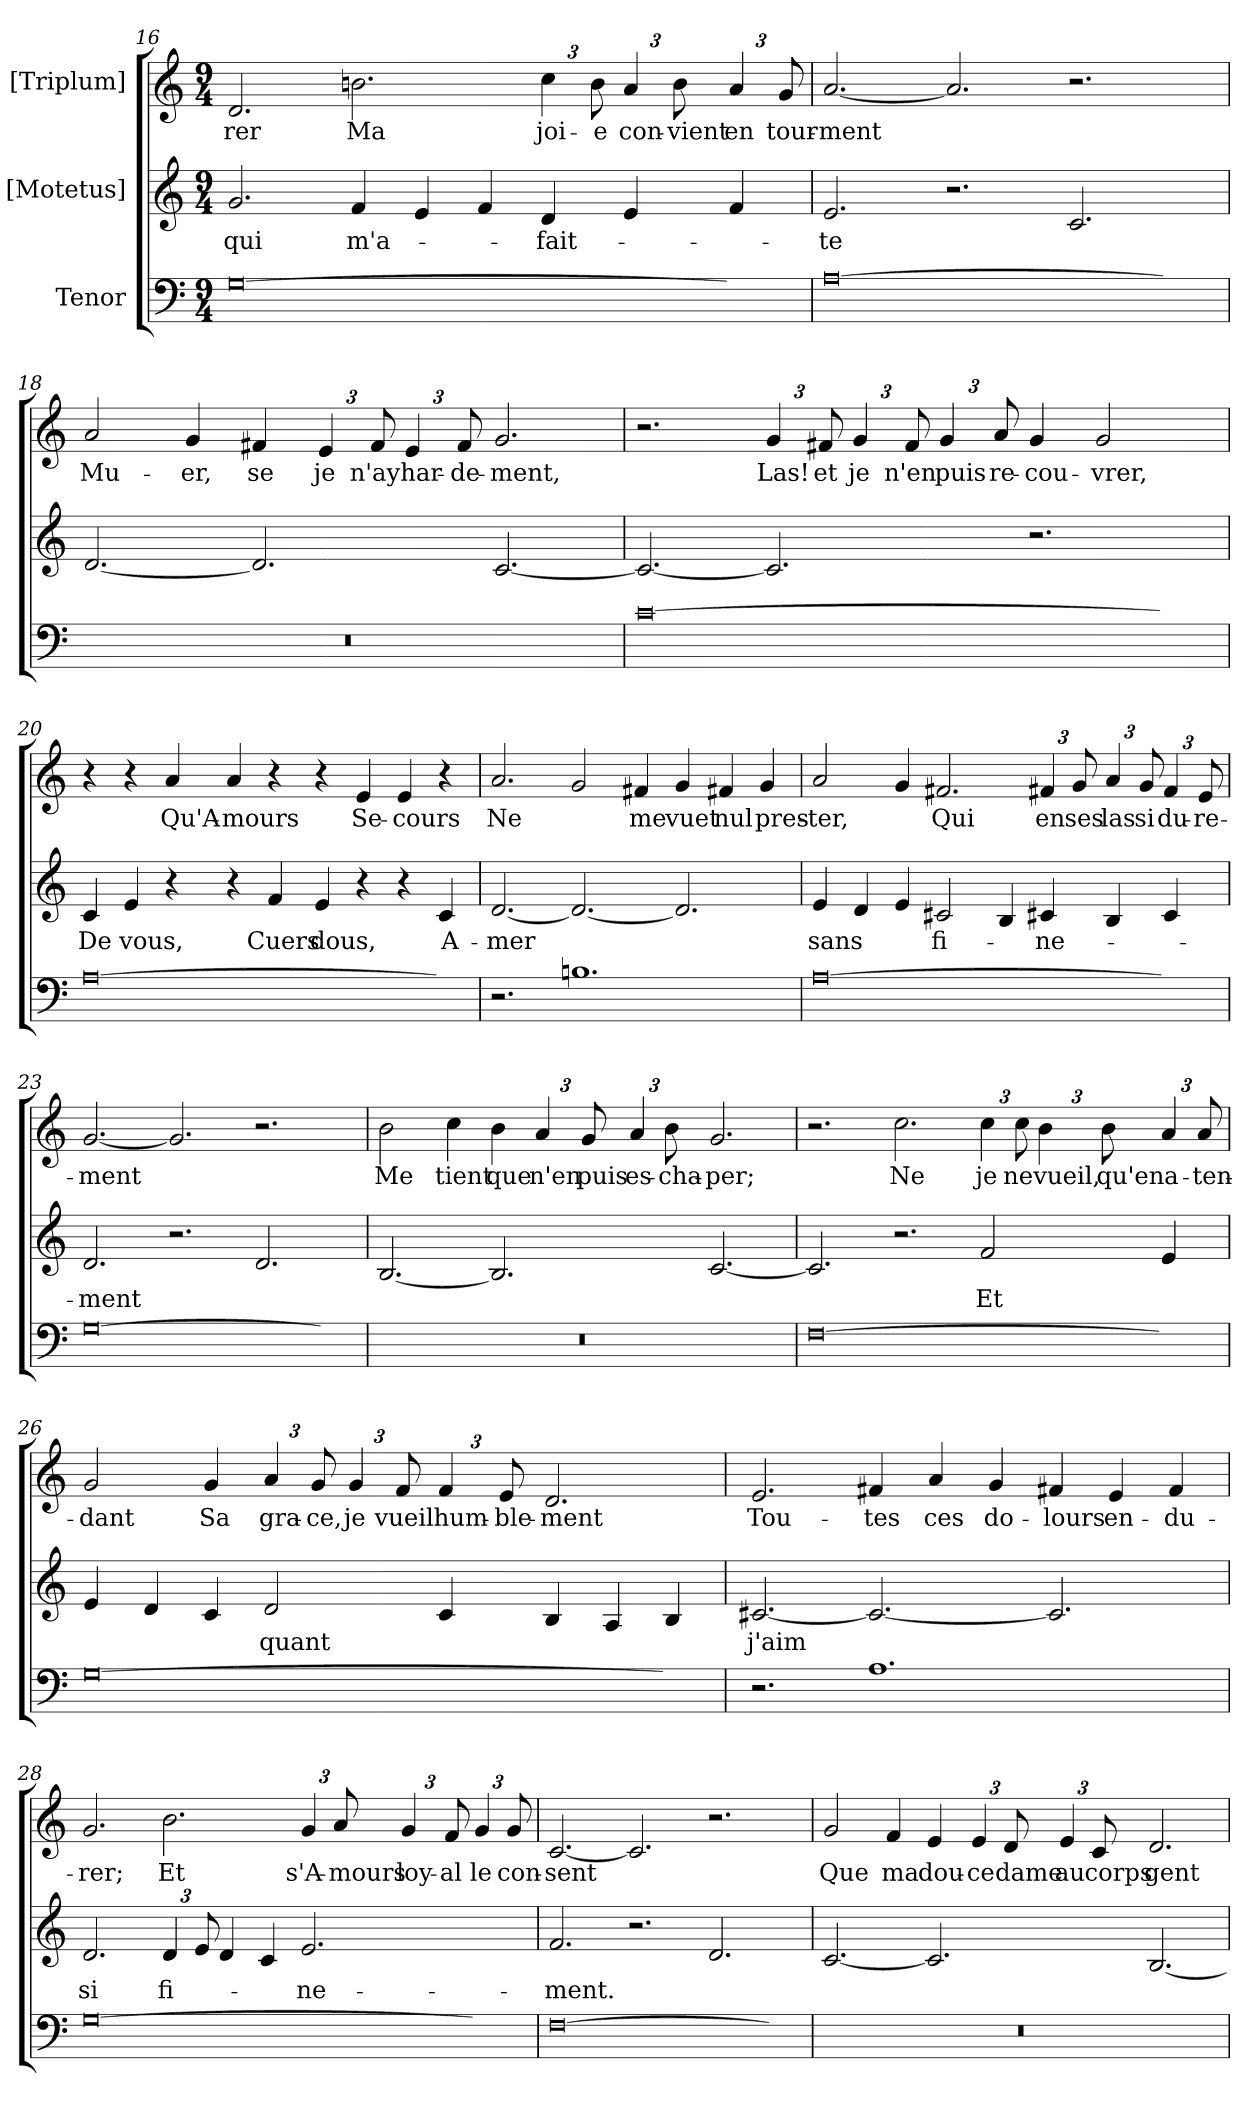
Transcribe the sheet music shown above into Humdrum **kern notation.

**kern	**kern	**text	**kern	**text
*part3	*part2	*part2	*part1	*part1
*staff3	*staff2	*staff2	*staff1	*staff1
*I"Tenor	*I"[Motetus]	*	*I"[Triplum]	*
*clefF4	*clefG2	*	*clefG2	*
*k[]	*k[]	*	*k[]	*
*M9/4	*M9/4	*	*M9/4	*
=16	=16	=16	=16	=16
[0G	2.g/	qui	2.d/	-rer
.	4f/	m'a-	2.bn\	Ma
.	4e/	.	.	.
.	4f/	.	.	.
*	*	*	*Xbrackettup	*
.	4d/	-fait-	6cc\	joi-
.	.	.	12b\	-e
.	4e/	.	6a/	con-
.	.	.	12b\	-vient
4G\yy]	4f/	.	6a/	en
.	.	.	12g/	tour-
!!LO:LB:g=z
=17	=17	=17	=17	=17
[0A	2.e/	-te	[2.a/	-ment
.	2.r	.	2.a/]	.
.	2.c/	.	2.r	.
4A\yy]	.	.	.	.
=18	=18	=18	=18	=18
4%9r	[2.d/	.	2a/	Mu-
.	.	.	4g/	-er,
.	2.d/]	.	4f#X/	se
.	.	.	6e/	je
.	.	.	12f#/	n'ay
.	.	.	6e/	har-
.	.	.	12f#/	-de-
.	[2.c/	.	2.g/	-ment,
!!LO:LB:g=z
=19	=19	=19	=19	=19
[0c	2.c/_	.	2.r	.
.	2.c/]	.	6g/	Las!
.	.	.	12f#X/	et
.	.	.	6g/	je
.	.	.	12f#/	n'en
.	.	.	6g/	puis
.	.	.	12a/	re-
.	2.r	.	4g/	-cou-
.	.	.	2g/	-vrer,
4c\yy]	.	.	.	.
=20	=20	=20	=20	=20
[0A	4c/	De	4r	.
.	4e/	vous,	4r	.
.	4r	.	4a/	Qu'A-
.	4r	.	4a/	-mours
.	4f/	Cuers	4r	.
.	4e/	dous,	4r	.
.	4r	.	4e/	Se-
.	4r	.	4e/	-cours
4A\yy]	4c/	A-	4r	.
!!LO:PB:g=z
=21	=21	=21	=21	=21
2.r	[2.d/	-mer	2.a/	Ne
1.Bn	2.d/_	.	2g/	.
.	.	.	4f#X/	me
.	2.d/]	.	4g/	vuet
.	.	.	4f#X/	nul
.	.	.	4g/	pres-
=22	=22	=22	=22	=22
[0A	4e/	sans	2a/	-ter,
.	4d/	.	.	.
.	4e/	.	4g/	.
.	2c#X/	fi-	2.f#X/	Qui
.	4B/	.	.	.
.	4c#X/	-ne-	6f#X/	en
.	.	.	12g/	ses
.	4B/	.	6a/	las
.	.	.	12g/	si
4A\yy]	4c#/	.	6f#/	du-
.	.	.	12e/	-re-
=23	=23	=23	=23	=23
[0G	2.d/	-ment	[2.g/	-ment
.	2.r	.	2.g/]	.
.	2.d/	.	2.r	.
4G\yy]	.	.	.	.
!!LO:LB:g=z
=24	=24	=24	=24	=24
4%9r	[2.B/	.	2b\	Me
.	.	.	4cc\	tient
.	2.B/]	.	4b\	que
.	.	.	6a/	n'en
.	.	.	12g/	puis
.	.	.	6a/	es-
.	.	.	12b\	-cha-
.	[2.c/	.	2.g/	-per;
=25	=25	=25	=25	=25
[0F	2.c/]	.	2.r	.
.	2.r	.	2.cc\	Ne
.	2f/	Et	6cc\	je
.	.	.	12cc\	ne
.	.	.	6b\	vueil,
.	.	.	12b\	qu'en
4F\yy]	4e/	.	6a/	a-
.	.	.	12a/	-ten-
!!LO:LB:g=z
=26	=26	=26	=26	=26
[0G	4e/	.	2g/	-dant
.	4d/	.	.	.
.	4c/	.	4g/	Sa
.	2d/	quant	6a/	gra-
.	.	.	12g/	-ce,
.	.	.	6g/	je
.	.	.	12f/	vueil
.	4c/	.	6f/	hum-
.	.	.	12e/	-ble-
.	4B/	.	2.d/	-ment
.	4A/	.	.	.
4G\yy]	4B/	.	.	.
=27	=27	=27	=27	=27
2.r	[2.c#X/	j'aim	2.e/	Tou-
1.A	2.c#/_	.	4f#X/	-tes
.	.	.	4a/	ces
.	.	.	4g/	do-
.	2.c#/]	.	4f#X/	-lours
.	.	.	4e/	en-
.	.	.	4f#/	-du-
!!LO:PB:g=z
=28	=28	=28	=28	=28
[0G	2.d/	si	2.g/	-rer;
*	*Xbrackettup	*	*	*
.	6d/	fi-	2.b\	Et
.	12e/	.	.	.
.	4d/	.	.	.
.	4c/	.	.	.
.	2.e/	-ne-	6g/	s'A-
.	.	.	12a/	-mours
.	.	.	6g/	loy-
.	.	.	12f/	-al
4G\yy]	.	.	6g/	le
.	.	.	12g/	con-
=29	=29	=29	=29	=29
[0F	2.f/	-ment.	[2.c/	-sent
.	2.r	.	2.c/]	.
.	2.d/	.	2.r	.
4F\yy]	.	.	.	.
=30	=30	=30	=30	=30
4%9r	[2.c/	.	2g/	Que
.	.	.	4f/	ma
.	2.c/]	.	4e/	dou-
.	.	.	6e/	-ce
.	.	.	12d/	dame
.	.	.	6e/	au
.	.	.	12c/	corps
.	[2.B/	.	2.d/	gent
=	=	=	=	=
*-	*-	*-	*-	*-
